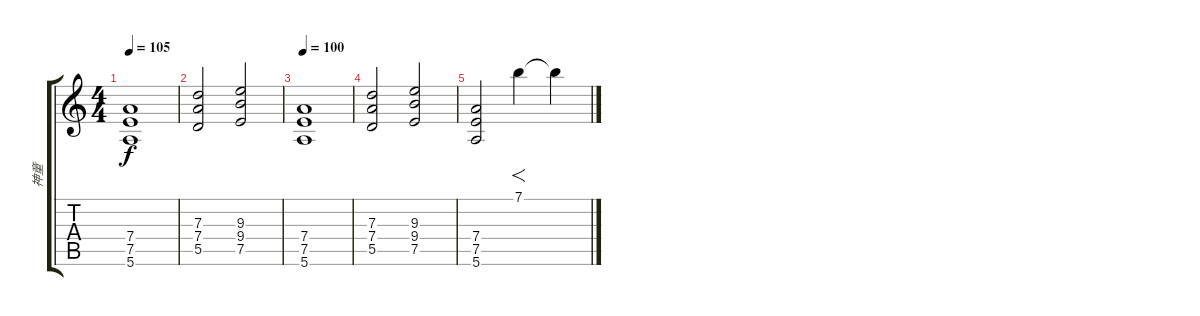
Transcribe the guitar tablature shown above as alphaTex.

\track ("神童" "神童") {instrument distortionguitar}
\staff {score tabs}
\tuning (E4 B3 G3 D3 A2 E2) {hide}
\ts (4 4)
\tempo 105
\clef g2
\ks c
(7.4 7.5 5.6).1{dy f} |
(7.3 7.4 5.5).2 (9.3 9.4 7.5).2 |
\tempo 100
(7.4 7.5 5.6).1 |
(7.3 7.4 5.5).2 (9.3 9.4 7.5).2 |
(7.4 7.5 5.6).2 7.1.4{f} 7.1{t}.4
